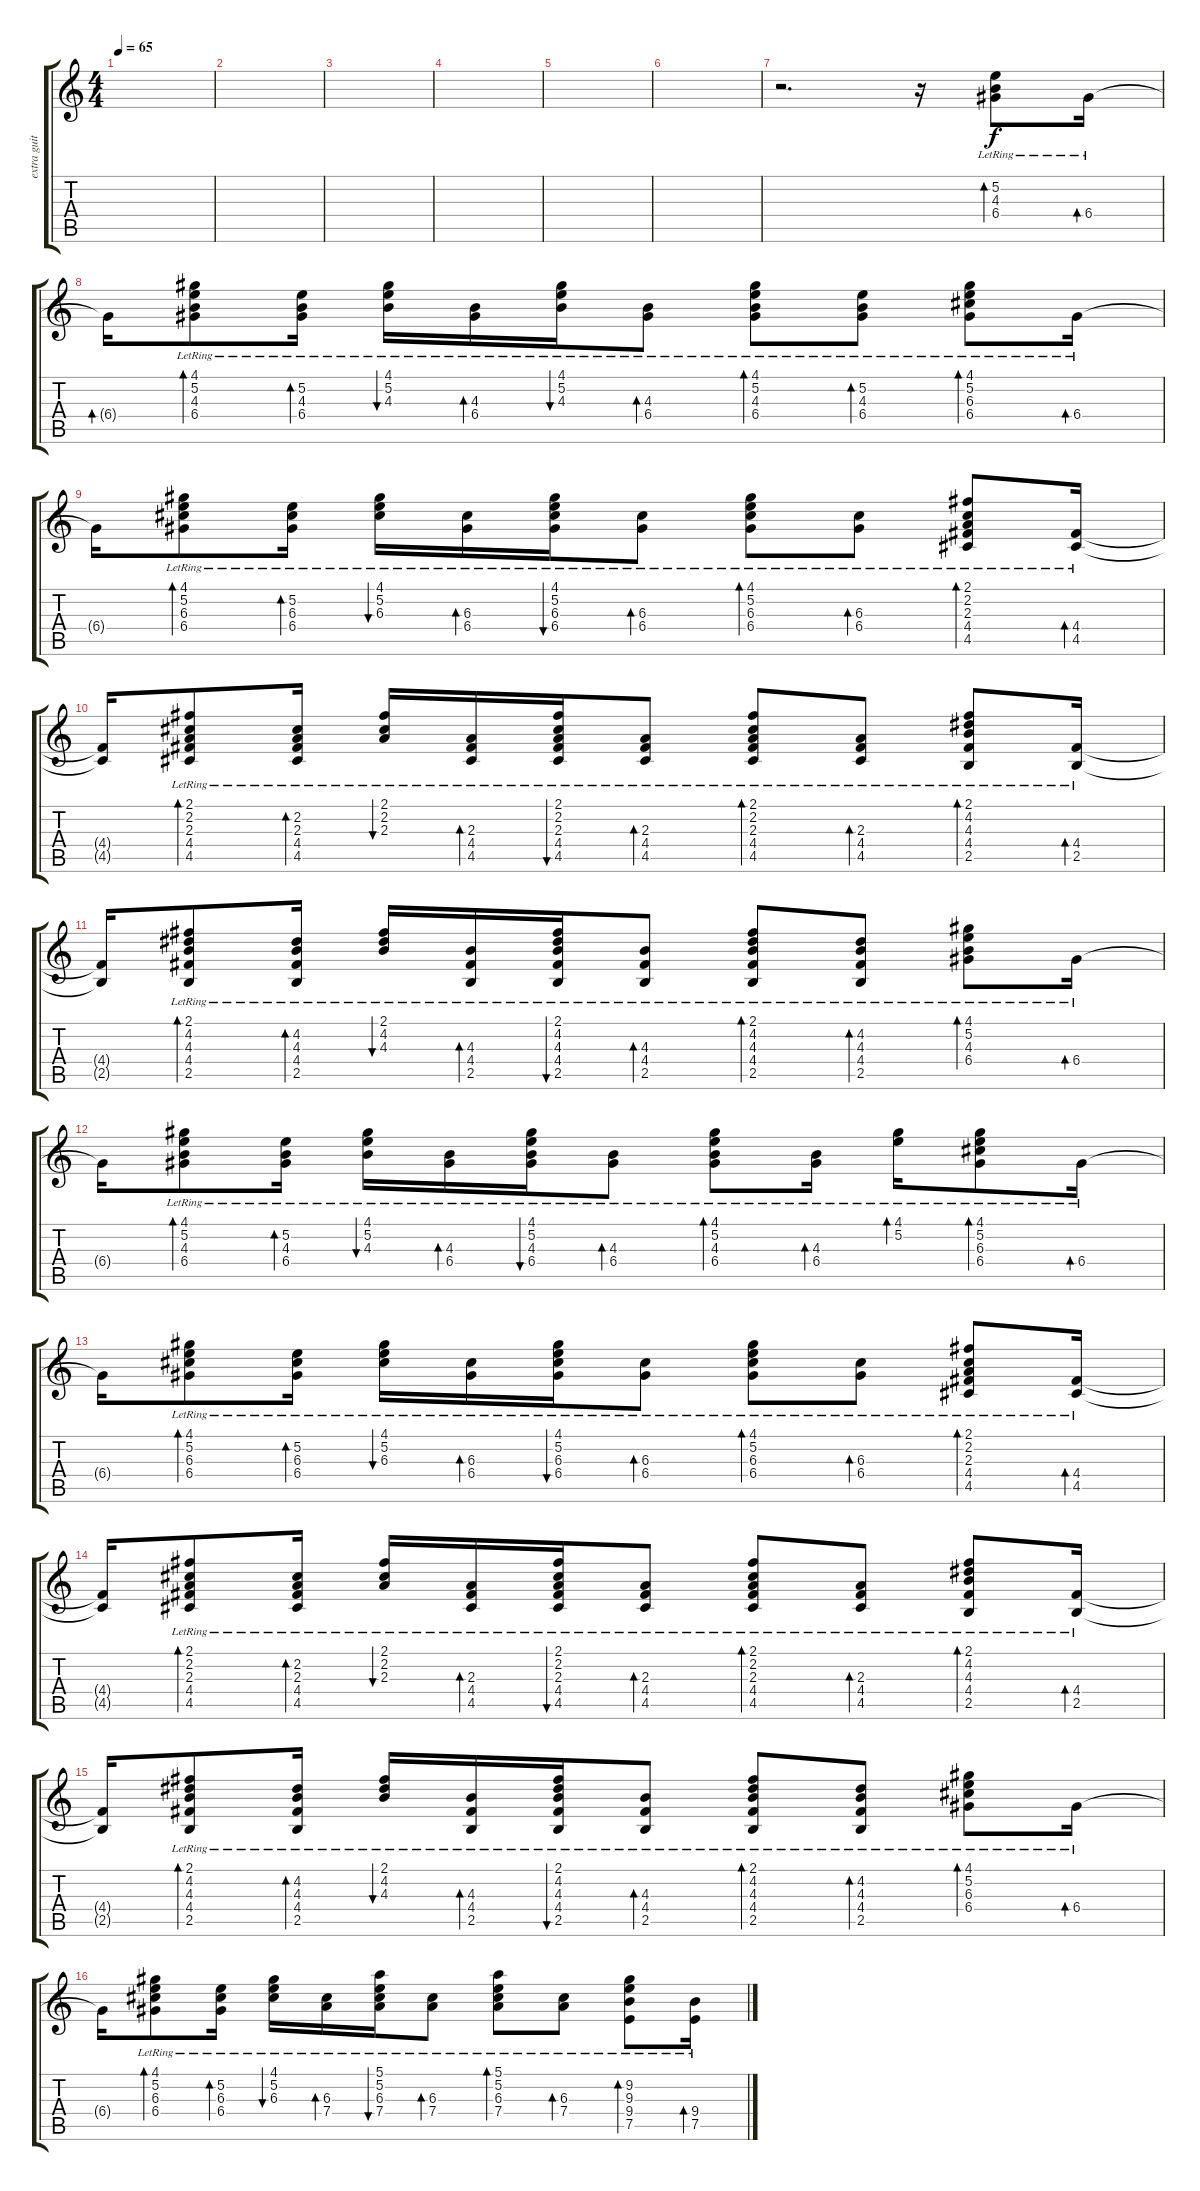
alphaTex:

\track ("extra guitar" "extra guit") {instrument electricguitarclean}
\staff {score tabs}
\tuning (E4 B3 G3 D3 A2 E2) {hide}
\ts (4 4)
\tempo 65
\clef g2
\ks c
|
|
|
|
|
|
r.2{d} r.16 (5.2{lr} 4.3{lr} 6.4{lr}).8{bd 30} 6.4{lr}.16{bd 240} |
6.4{t}.16{bd 30} (4.1{lr} 5.2{lr} 4.3{lr} 6.4{lr}).8{bd 30} (5.2{lr} 4.3{lr} 6.4{lr}).16{bd 30} (4.1{lr} 5.2{lr} 4.3{lr}).16{bu 30} (4.3{lr} 6.4{lr}).16{bd 30} (4.1{lr} 5.2{lr} 4.3{lr}).16{bu 30} (4.3{lr} 6.4{lr}).8{bd 30} (4.1{lr} 5.2{lr} 4.3{lr} 6.4{lr}).8{bd 30} (5.2 4.3{lr} 6.4{lr}).8{bd 30} (4.1 5.2 6.3{lr} 6.4{lr}).8{bd 30} 6.4{lr}.16{bd 60} |
6.4{t}.16 (4.1{lr} 5.2{lr} 6.3{lr} 6.4{lr}).8{bd 30} (5.2{lr} 6.3{lr} 6.4{lr}).16{bd 30} (4.1{lr} 5.2{lr} 6.3{lr}).16{bu 30} (6.3{lr} 6.4{lr}).16{bd 30} (4.1 5.2{lr} 6.3{lr} 6.4{lr}).16{bu 30} (6.3{lr} 6.4{lr}).8{bd 30} (4.1{lr} 5.2{lr} 6.3{lr} 6.4{lr}).8{bd 30} (6.3{lr} 6.4{lr}).8{bd 30} (2.1 2.2 2.3{lr} 4.4{lr} 4.5).8{bd 30} (4.4{lr} 4.5).16{bd 30} |
(4.4{t} 4.5{t}).16 (2.1{lr} 2.2{lr} 2.3{lr} 4.4{lr} 4.5).8{bd 30} (2.2{lr} 2.3{lr} 4.4{lr} 4.5).16{bd 30} (2.1{lr} 2.2{lr} 2.3{lr}).16{bu 30} (2.3{lr} 4.4{lr} 4.5).16{bd 30} (2.1{lr} 2.2{lr} 2.3{lr} 4.4{lr} 4.5).16{bu 30} (2.3{lr} 4.4{lr} 4.5).8{bd 30} (2.1{lr} 2.2{lr} 2.3{lr} 4.4{lr} 4.5).8{bd 30} (2.3{lr} 4.4{lr} 4.5).8{bd 30} (2.1 4.2 4.3{lr} 4.4{lr} 2.5).8{bd 30} (4.4{lr} 2.5).16{bd 30} |
(4.4{t} 2.5{t}).16 (2.1{lr} 4.2{lr} 4.3{lr} 4.4{lr} 2.5).8{bd 30} (4.2{lr} 4.3{lr} 4.4{lr} 2.5).16{bd 30} (2.1{lr} 4.2{lr} 4.3{lr}).16{bu 30} (4.3{lr} 4.4{lr} 2.5).16{bd 30} (2.1{lr} 4.2{lr} 4.3{lr} 4.4{lr} 2.5).16{bu 30} (4.3{lr} 4.4{lr} 2.5).8{bd 30} (2.1{lr} 4.2{lr} 4.3{lr} 4.4{lr} 2.5).8{bd 30} (4.2 4.3{lr} 4.4{lr} 2.5).8{bd 30} (4.1 5.2 4.3{lr} 6.4{lr}).8{bd 30} 6.4{lr}.16{bd 30} |
6.4{t}.16 (4.1{lr} 5.2{lr} 4.3{lr} 6.4{lr}).8{bd 30} (5.2{lr} 4.3{lr} 6.4{lr}).16{bd 30} (4.1{lr} 5.2{lr} 4.3{lr}).16{bu 30} (4.3{lr} 6.4{lr}).16{bd 30} (4.1{lr} 5.2{lr} 4.3{lr} 6.4{lr}).16{bu 30} (4.3{lr} 6.4{lr}).8{bd 30} (4.1{lr} 5.2{lr} 4.3{lr} 6.4{lr}).8{bd 30} (4.3{lr} 6.4{lr}).16{bd 30} (4.1{lr} 5.2{lr}).16{bd 30} (4.1 5.2 6.3{lr} 6.4{lr}).8{bd 30} 6.4{lr}.16{bd 30} |
6.4{t}.16 (4.1{lr} 5.2{lr} 6.3{lr} 6.4{lr}).8{bd 30} (5.2{lr} 6.3{lr} 6.4{lr}).16{bd 30} (4.1{lr} 5.2{lr} 6.3{lr}).16{bu 30} (6.3{lr} 6.4{lr}).16{bd 30} (4.1 5.2{lr} 6.3{lr} 6.4{lr}).16{bu 30} (6.3{lr} 6.4{lr}).8{bd 30} (4.1{lr} 5.2{lr} 6.3{lr} 6.4{lr}).8{bd 30} (6.3{lr} 6.4{lr}).8{bd 30} (2.1 2.2 2.3{lr} 4.4{lr} 4.5).8{bd 30} (4.4{lr} 4.5).16{bd 30} |
(4.4{t} 4.5{t}).16 (2.1{lr} 2.2{lr} 2.3{lr} 4.4{lr} 4.5).8{bd 30} (2.2{lr} 2.3{lr} 4.4{lr} 4.5).16{bd 30} (2.1{lr} 2.2{lr} 2.3{lr}).16{bu 30} (2.3{lr} 4.4{lr} 4.5).16{bd 30} (2.1{lr} 2.2{lr} 2.3{lr} 4.4{lr} 4.5).16{bu 30} (2.3{lr} 4.4{lr} 4.5).8{bd 30} (2.1{lr} 2.2{lr} 2.3{lr} 4.4{lr} 4.5).8{bd 30} (2.3{lr} 4.4{lr} 4.5).8{bd 30} (2.1 4.2 4.3{lr} 4.4{lr} 2.5).8{bd 30} (4.4{lr} 2.5).16{bd 30} |
(4.4{t} 2.5{t}).16 (2.1{lr} 4.2{lr} 4.3{lr} 4.4{lr} 2.5).8{bd 30} (4.2{lr} 4.3{lr} 4.4{lr} 2.5).16{bd 30} (2.1{lr} 4.2{lr} 4.3{lr}).16{bu 30} (4.3{lr} 4.4{lr} 2.5).16{bd 30} (2.1{lr} 4.2{lr} 4.3{lr} 4.4{lr} 2.5).16{bu 30} (4.3{lr} 4.4{lr} 2.5).8{bd 30} (2.1{lr} 4.2{lr} 4.3{lr} 4.4{lr} 2.5).8{bd 30} (4.2 4.3{lr} 4.4{lr} 2.5).8{bd 30} (4.1 5.2 6.3{lr} 6.4{lr}).8{bd 30} 6.4{lr}.16{bd 30} |
6.4{t}.16 (4.1{lr} 5.2{lr} 6.3{lr} 6.4{lr}).8{bd 30} (5.2{lr} 6.3{lr} 6.4{lr}).16{bd 30} (4.1{lr} 5.2{lr} 6.3{lr}).16{bu 30} (6.3{lr} 7.4{lr}).16{bd 30} (5.1{lr} 5.2{lr} 6.3{lr} 7.4{lr}).16{bu 30} (6.3{lr} 7.4{lr}).8{bd 30} (5.1{lr} 5.2{lr} 6.3{lr} 7.4{lr}).8{bd 30} (6.3{lr} 7.4{lr}).8{bd 30} (9.2{lr} 9.3{lr} 9.4{lr} 7.5{lr}).8{bd 30} (9.4{lr} 7.5{lr}).16{bd 30}
